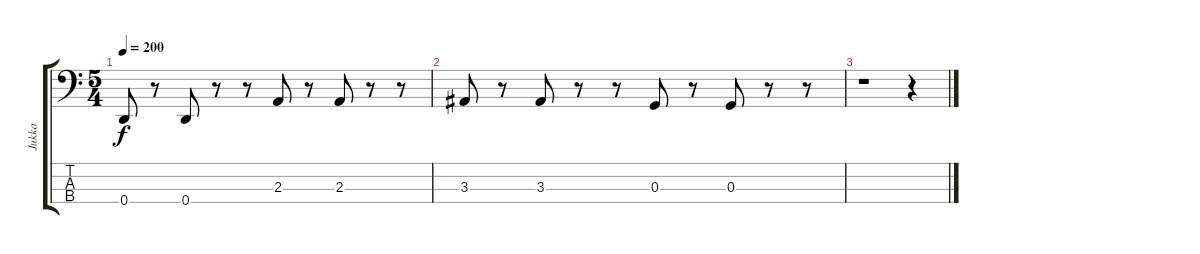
\track ("Jukka" "Jukka") {instrument electricbasspick}
\staff {score tabs}
\tuning (F2 C2 G1 D1) {hide}
\ts (5 4)
\tempo 200
\clef f4
\ks c
0.4.8{dy f} r.8 0.4.8 r.8 r.8 2.3.8 r.8 2.3.8 r.8 r.8 |
3.3.8 r.8 3.3.8 r.8 r.8 0.3.8 r.8 0.3.8 r.8 r.8 |
r.1 r.4
